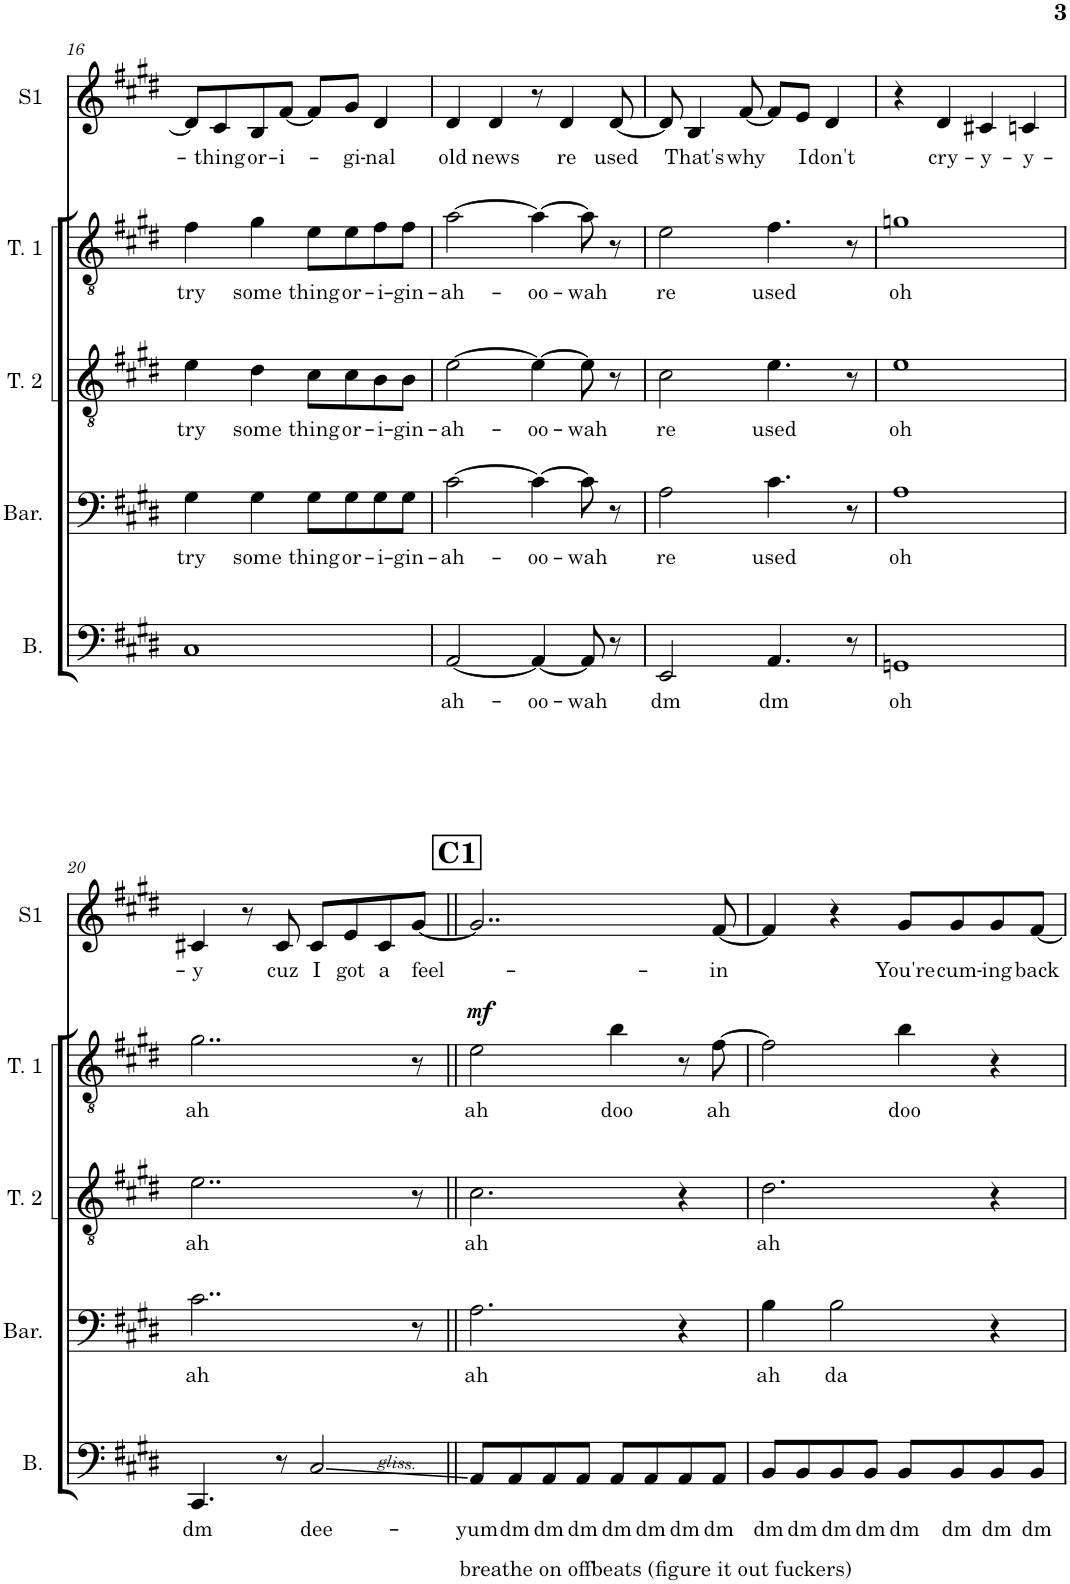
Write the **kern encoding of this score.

**kern	**text	**kern	**text	**kern	**text	**kern	**text	**dynam	**kern	**text
*part5	*part5	*part4	*part4	*part3	*part3	*part2	*part2	*part2	*part1	*part1
*staff5	*staff5	*staff4	*staff4	*staff3	*staff3	*staff2	*staff2	*staff2	*staff1	*staff1
*I"Bass	*	*I"Baritone	*	*I"Tenor 2	*	*I"Tenor 1	*	*	*I"Solo 1	*
*I'B.	*	*I'Bar.	*	*I'T. 2	*	*I'T. 1	*	*	*I'S1	*
!!LO:PB:g=z
*clefF4	*	*clefF4	*	*clefGv2	*	*clefGv2	*	*	*clefG2	*
*	*	*	*	*	*	*	*	*	*Trd1c2	*
*k[f#c#g#d#]	*	*k[f#c#g#d#]	*	*k[f#c#g#d#]	*	*k[f#c#g#d#]	*	*	*k[f#c#g#d#]	*
*M4/4	*	*M4/4	*	*M4/4	*	*M4/4	*	*	*M4/4	*
=16	=16	=16	=16	=16	=16	=16	=16	=16	=16	=16
!	!	!	!LO:LY:b	!	!LO:LY:b	!	!LO:LY:b	!	!	!
1C#	.	4G#\	try	4e\	try	4f#\	try	.	8d#/L]	.
!	!	!	!	!	!	!	!	!	!	!LO:LY:b
.	.	.	.	.	.	.	.	.	8c#/	-thing
!	!	!	!LO:LY:b	!	!LO:LY:b	!	!LO:LY:b	!	!	!LO:LY:b
.	.	4G#\	some	4d#\	some	4g#\	some	.	8B/	or-
!	!	!	!	!	!	!	!	!	!	!LO:LY:b
.	.	.	.	.	.	.	.	.	[8f#/J	-i-
!	!	!	!LO:LY:b	!	!LO:LY:b	!	!LO:LY:b	!	!	!
.	.	8G#\L	thing	8c#\L	thing	8e\L	thing	.	8f#/L]	.
!	!	!	!LO:LY:b	!	!LO:LY:b	!	!LO:LY:b	!	!	!LO:LY:b
.	.	8G#\	or-	8c#\	or-	8e\	or-	.	8g#/J	-gi-
!	!	!	!LO:LY:b	!	!LO:LY:b	!	!LO:LY:b	!	!	!LO:LY:b
.	.	8G#\	-i-	8B\	-i-	8f#\	-i-	.	4d#/	-nal
!	!	!	!LO:LY:b	!	!LO:LY:b	!	!LO:LY:b	!	!	!
.	.	8G#\J	-gin-	8B\J	-gin-	8f#\J	-gin-	.	.	.
=17	=17	=17	=17	=17	=17	=17	=17	=17	=17	=17
!	!LO:LY:b	!	!LO:LY:b	!	!LO:LY:b	!	!LO:LY:b	!	!	!LO:LY:b
[2AA/	-ah-	[2c#\	-ah-	[2e\	-ah-	[2a\	-ah-	.	4d#/	old
!	!	!	!	!	!	!	!	!	!	!LO:LY:b
.	.	.	.	.	.	.	.	.	4d#/	news
!	!LO:LY:b	!	!LO:LY:b	!	!LO:LY:b	!	!LO:LY:b	!	!	!
4AA/_	-oo-	4c#\_	-oo-	4e\_	-oo-	4a\_	-oo-	.	8r	.
!	!	!	!	!	!	!	!	!	!	!LO:LY:b
.	.	.	.	.	.	.	.	.	4d#/	re
!	!LO:LY:b	!	!LO:LY:b	!	!LO:LY:b	!	!LO:LY:b	!	!	!
8AA/]	-wah	8c#\]	-wah	8e\]	-wah	8a\]	-wah	.	.	.
!	!	!	!	!	!	!	!	!	!	!LO:LY:b
8r	.	8r	.	8r	.	8r	.	.	[8d#/	used
=18	=18	=18	=18	=18	=18	=18	=18	=18	=18	=18
!	!LO:LY:b	!	!LO:LY:b	!	!LO:LY:b	!	!LO:LY:b	!	!	!
2EE/	dm	2A\	re	2c#\	re	2e\	re	.	8d#/]	.
!	!	!	!	!	!	!	!	!	!	!LO:LY:b
.	.	.	.	.	.	.	.	.	4B/	That's
!	!	!	!	!	!	!	!	!	!	!LO:LY:b
.	.	.	.	.	.	.	.	.	[8f#/	why
!	!LO:LY:b	!	!LO:LY:b	!	!LO:LY:b	!	!LO:LY:b	!	!	!
4.AA/	dm	4.c#\	used	4.e\	used	4.f#\	used	.	8f#/L]	.
!	!	!	!	!	!	!	!	!	!	!LO:LY:b
.	.	.	.	.	.	.	.	.	8e/J	I
!	!	!	!	!	!	!	!	!	!	!LO:LY:b
.	.	.	.	.	.	.	.	.	4d#/	don't
8r	.	8r	.	8r	.	8r	.	.	.	.
=19	=19	=19	=19	=19	=19	=19	=19	=19	=19	=19
!	!LO:LY:b	!	!LO:LY:b	!	!LO:LY:b	!	!LO:LY:b	!	!	!
1GGn	oh	1A	oh	1e	oh	1gn	oh	.	4r	.
!	!	!	!	!	!	!	!	!	!	!LO:LY:b
.	.	.	.	.	.	.	.	.	4d#/	cry-
!	!	!	!	!	!	!	!	!	!	!LO:LY:b
.	.	.	.	.	.	.	.	.	4c#X/	-y-
!	!	!	!	!	!	!	!	!	!	!LO:LY:b
.	.	.	.	.	.	.	.	.	4cn/	-y-
!!LO:LB:g=z
=20	=20	=20	=20	=20	=20	=20	=20	=20	=20	=20
!	!LO:LY:b	!	!LO:LY:b	!	!LO:LY:b	!	!LO:LY:b	!	!	!LO:LY:b
4.CC#/	dm	2..c#\	ah	2..e\	ah	2..g#\	ah	.	4c#X/	-y
.	.	.	.	.	.	.	.	.	8r	.
!	!	!	!	!	!	!	!	!	!	!LO:LY:b
8r	.	.	.	.	.	.	.	.	8c#/	cuz
!	!LO:LY:b	!	!	!	!	!	!	!	!	!LO:LY:b
2C#/	dee-	.	.	.	.	.	.	.	8c#/L	I
!	!	!	!	!	!	!	!	!	!	!LO:LY:b
.	.	.	.	.	.	.	.	.	8e/	got
!	!	!	!	!	!	!	!	!	!	!LO:LY:b
.	.	.	.	.	.	.	.	.	8c#/	a
!	!	!	!	!	!	!	!	!	!	!LO:LY:b
.	.	8r	.	8r	.	8r	.	.	[8g#/J	feel-
!!LO:REH:place=s1:a:B:cj:fs=14:t=C1
=21||	=21||	=21||	=21||	=21||	=21||	=21||	=21||	=21||	=21||	=21||
!LO:TX:b:t=breathe on offbeats (figure it out fuckers)	!	!	!	!	!	!	!	!	!	!
!	!LO:LY:b	!	!LO:LY:b	!	!LO:LY:b	!	!LO:LY:b	!LO:DY:a	!	!
8AA/L	-yum	2.A\	ah	2.c#\	ah	2e\	ah	mf	2..g#/]	.
!	!LO:LY:b	!	!	!	!	!	!	!	!	!
8AA/	dm	.	.	.	.	.	.	.	.	.
!	!LO:LY:b	!	!	!	!	!	!	!	!	!
8AA/	dm	.	.	.	.	.	.	.	.	.
!	!LO:LY:b	!	!	!	!	!	!	!	!	!
8AA/J	dm	.	.	.	.	.	.	.	.	.
!	!LO:LY:b	!	!	!	!	!	!LO:LY:b	!	!	!
8AA/L	dm	.	.	.	.	4b\	doo	.	.	.
!	!LO:LY:b	!	!	!	!	!	!	!	!	!
8AA/	dm	.	.	.	.	.	.	.	.	.
!	!LO:LY:b	!	!	!	!	!	!	!	!	!
8AA/	dm	4r	.	4r	.	8r	.	.	.	.
!	!LO:LY:b	!	!	!	!	!	!LO:LY:b	!	!	!LO:LY:b
8AA/J	dm	.	.	.	.	[8f#\	-ah	.	[8f#/	-in
=22	=22	=22	=22	=22	=22	=22	=22	=22	=22	=22
!	!LO:LY:b	!	!LO:LY:b	!	!LO:LY:b	!	!	!	!	!
8BB/L	dm	4B\	ah	2.d#\	ah	2f#\]	.	.	4f#/]	.
!	!LO:LY:b	!	!	!	!	!	!	!	!	!
8BB/	dm	.	.	.	.	.	.	.	.	.
!	!LO:LY:b	!	!LO:LY:b	!	!	!	!	!	!	!
8BB/	dm	2B\	da	.	.	.	.	.	4r	.
!	!LO:LY:b	!	!	!	!	!	!	!	!	!
8BB/J	dm	.	.	.	.	.	.	.	.	.
!	!LO:LY:b	!	!	!	!	!	!LO:LY:b	!	!	!LO:LY:b
8BB/L	dm	.	.	.	.	4b\	doo	.	8g#/L	You're
!	!LO:LY:b	!	!	!	!	!	!	!	!	!LO:LY:b
8BB/	dm	.	.	.	.	.	.	.	8g#/	cum-
!	!LO:LY:b	!	!	!	!	!	!	!	!	!LO:LY:b
8BB/	dm	4r	.	4r	.	4r	.	.	8g#/	-ing
!	!LO:LY:b	!	!	!	!	!	!	!	!	!LO:LY:b
8BB/J	dm	.	.	.	.	.	.	.	[8f#/J	back
=	=	=	=	=	=	=	=	=	=	=
*-	*-	*-	*-	*-	*-	*-	*-	*-	*-	*-
